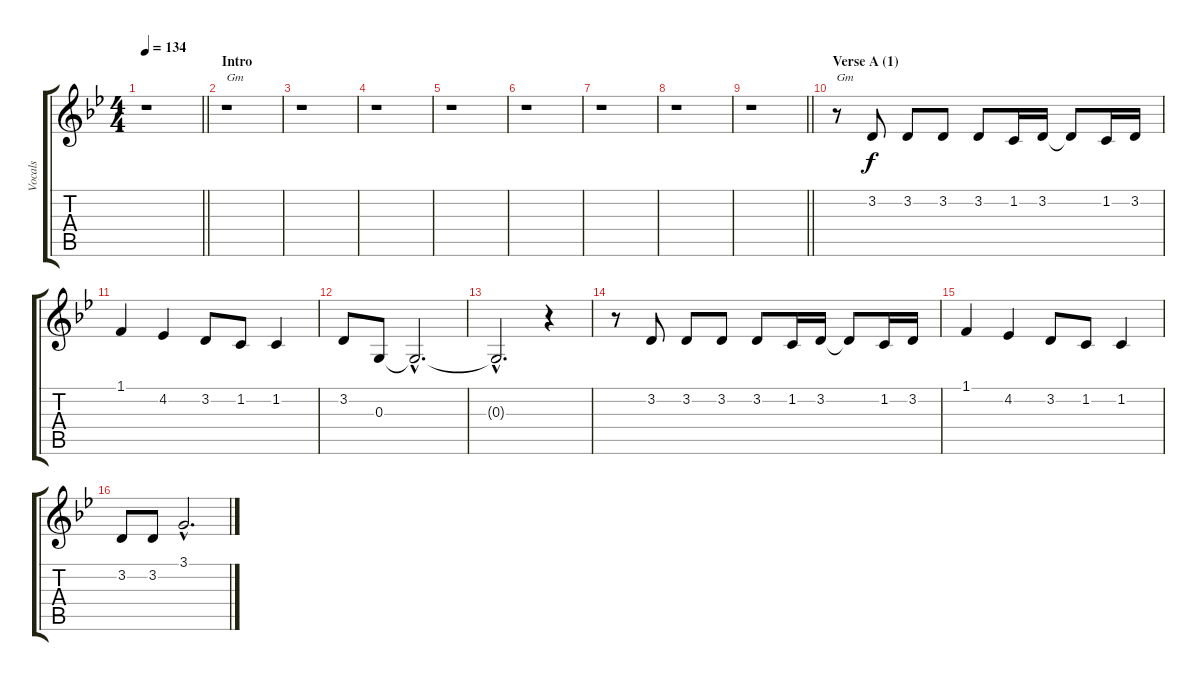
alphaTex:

\track ("Vocals" "Vocals") {instrument sopranosax}
\staff {score tabs}
\tuning (E4 B3 G3 D3 A2 E2) {hide}
\ts (4 4)
\tempo 134
\clef g2
\barLineRight lightlight
\ks gminor
r.1{dy f instrument sopranosax} |
\section ("" "Intro")
r.1{txt "Gm"} |
r.1 |
r.1 |
r.1 |
r.1 |
r.1 |
r.1 |
\barLineRight lightlight
r.1 |
\section ("" "Verse A (1)")
r.8{txt "Gm"} 3.2.8 3.2.8 3.2.8 3.2.8 1.2.16 3.2.16 3.2{t}.8 1.2.16 3.2.16 |
1.1.4 4.2.4 3.2.8 1.2.8 1.2.4 |
3.2.8 0.3.8 0.3{hac t}.2{d} |
0.3{hac t}.2{d} r.4 |
r.8 3.2.8 3.2.8 3.2.8 3.2.8 1.2.16 3.2.16 3.2{t}.8 1.2.16 3.2.16 |
1.1.4 4.2.4 3.2.8 1.2.8 1.2.4 |
3.2.8 3.2.8 3.1{hac}.2{d}
